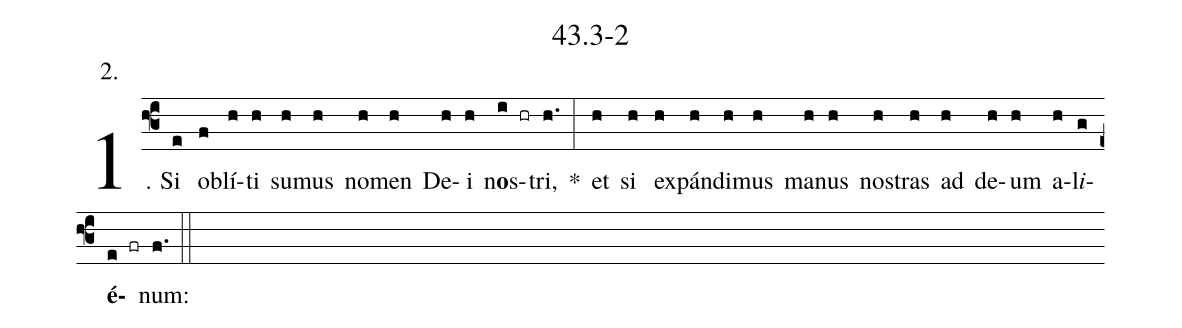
name: 43.3-2;
annotation: 2.;
%%
(f3)1. Si(e) ob(f)lí(h)ti(h) su(h)mus(h) no(h)men(h) De(h)i(h) n<b>o</b>s(i hr)tri,(h.) *(:) et(h) si(h) ex(h)pán(h)di(h)mus(h) ma(h)nus(h) nos(h)tras(h) ad(h) de(h)um(h) a(h)l<i>i</i>(g)<b>é</b>(e fr)num:(f.) (::)
